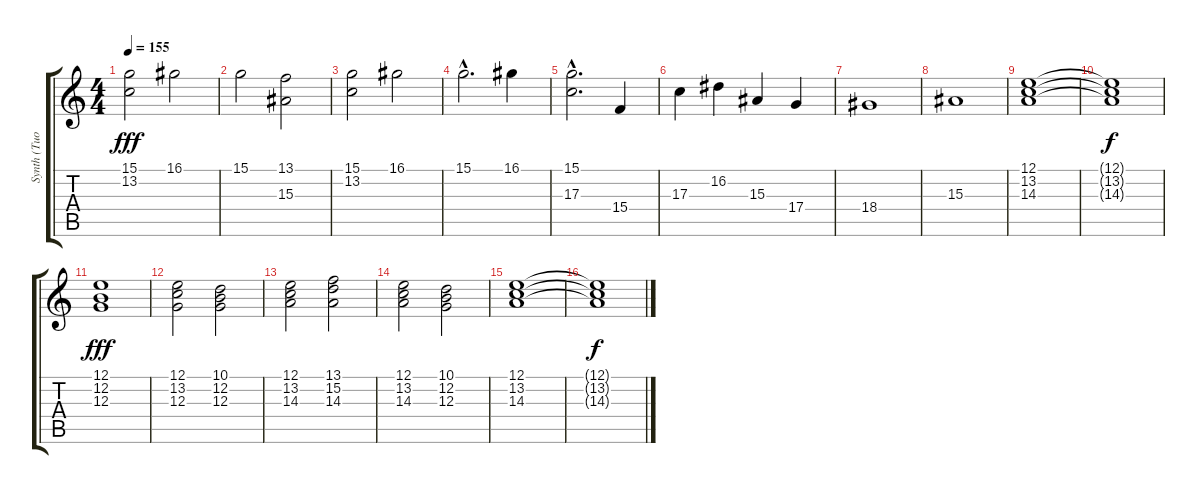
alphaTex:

\track ("Synth (Tuomas)" "Synth (Tuo") {instrument pad2warm}
\staff {score tabs}
\tuning (E4 B3 G3 D3 A2 E2) {hide}
\ts (4 4)
\tempo 155
\clef g2
\ks c
(15.1 13.2).2{dy fff} 16.1.2 |
15.1.2 (13.1 15.3).2 |
(15.1 13.2).2 16.1.2 |
15.1{hac}.2{d} 16.1.4 |
(15.1{hac} 17.3{hac}).2{d} 15.4.4 |
17.3.4 16.2.4 15.3.4 17.4.4 |
18.4.1 |
15.3.1 |
(12.1 13.2 14.3).1 |
(12.1{t} 13.2{t} 14.3{t}).1{dy f} |
(12.1 12.2 12.3).1{dy fff} |
(12.1 13.2 12.3).2 (10.1 12.2 12.3).2 |
(12.1 13.2 14.3).2 (13.1 15.2 14.3).2 |
(12.1 13.2 14.3).2 (10.1 12.2 12.3).2 |
(12.1 13.2 14.3).1 |
(12.1{t} 13.2{t} 14.3{t}).1{dy f}
